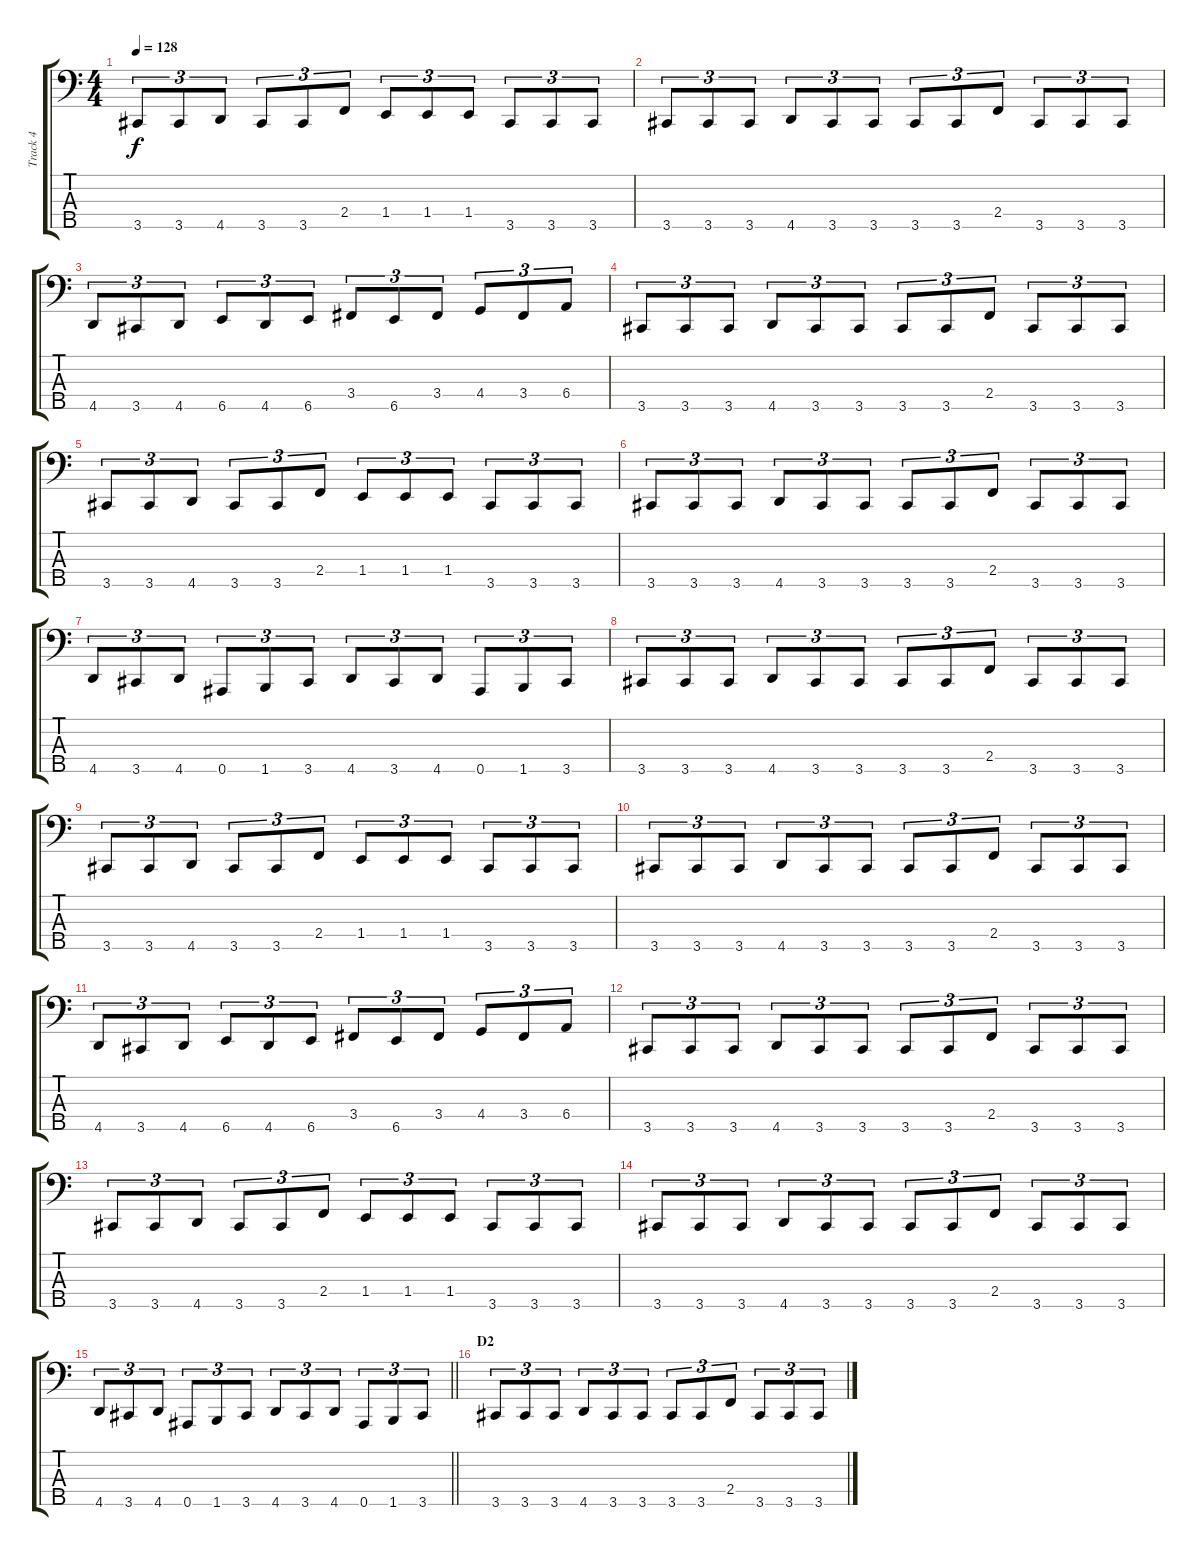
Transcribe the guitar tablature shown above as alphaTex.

\track ("Track 4" "Track 4") {instrument electricbassfinger}
\staff {score tabs}
\tuning (Gb2 Db2 Ab1 Eb1 Bb0) {hide}
\ts (4 4)
\tempo 128
\clef f4
\ks c
3.5.8{tu (3 2) dy f} 3.5.8{tu (3 2)} 4.5.8{tu (3 2)} 3.5.8{tu (3 2)} 3.5.8{tu (3 2)} 2.4.8{tu (3 2)} 1.4.8{tu (3 2)} 1.4.8{tu (3 2)} 1.4.8{tu (3 2)} 3.5.8{tu (3 2)} 3.5.8{tu (3 2)} 3.5.8{tu (3 2)} |
3.5.8{tu (3 2)} 3.5.8{tu (3 2)} 3.5.8{tu (3 2)} 4.5.8{tu (3 2)} 3.5.8{tu (3 2)} 3.5.8{tu (3 2)} 3.5.8{tu (3 2)} 3.5.8{tu (3 2)} 2.4.8{tu (3 2)} 3.5.8{tu (3 2)} 3.5.8{tu (3 2)} 3.5.8{tu (3 2)} |
4.5.8{tu (3 2)} 3.5.8{tu (3 2)} 4.5.8{tu (3 2)} 6.5.8{tu (3 2)} 4.5.8{tu (3 2)} 6.5.8{tu (3 2)} 3.4.8{tu (3 2)} 6.5.8{tu (3 2)} 3.4.8{tu (3 2)} 4.4.8{tu (3 2)} 3.4.8{tu (3 2)} 6.4.8{tu (3 2)} |
3.5.8{tu (3 2)} 3.5.8{tu (3 2)} 3.5.8{tu (3 2)} 4.5.8{tu (3 2)} 3.5.8{tu (3 2)} 3.5.8{tu (3 2)} 3.5.8{tu (3 2)} 3.5.8{tu (3 2)} 2.4.8{tu (3 2)} 3.5.8{tu (3 2)} 3.5.8{tu (3 2)} 3.5.8{tu (3 2)} |
3.5.8{tu (3 2)} 3.5.8{tu (3 2)} 4.5.8{tu (3 2)} 3.5.8{tu (3 2)} 3.5.8{tu (3 2)} 2.4.8{tu (3 2)} 1.4.8{tu (3 2)} 1.4.8{tu (3 2)} 1.4.8{tu (3 2)} 3.5.8{tu (3 2)} 3.5.8{tu (3 2)} 3.5.8{tu (3 2)} |
3.5.8{tu (3 2)} 3.5.8{tu (3 2)} 3.5.8{tu (3 2)} 4.5.8{tu (3 2)} 3.5.8{tu (3 2)} 3.5.8{tu (3 2)} 3.5.8{tu (3 2)} 3.5.8{tu (3 2)} 2.4.8{tu (3 2)} 3.5.8{tu (3 2)} 3.5.8{tu (3 2)} 3.5.8{tu (3 2)} |
4.5.8{tu (3 2)} 3.5.8{tu (3 2)} 4.5.8{tu (3 2)} 0.5.8{tu (3 2)} 1.5.8{tu (3 2)} 3.5.8{tu (3 2)} 4.5.8{tu (3 2)} 3.5.8{tu (3 2)} 4.5.8{tu (3 2)} 0.5.8{tu (3 2)} 1.5.8{tu (3 2)} 3.5.8{tu (3 2)} |
3.5.8{tu (3 2)} 3.5.8{tu (3 2)} 3.5.8{tu (3 2)} 4.5.8{tu (3 2)} 3.5.8{tu (3 2)} 3.5.8{tu (3 2)} 3.5.8{tu (3 2)} 3.5.8{tu (3 2)} 2.4.8{tu (3 2)} 3.5.8{tu (3 2)} 3.5.8{tu (3 2)} 3.5.8{tu (3 2)} |
3.5.8{tu (3 2)} 3.5.8{tu (3 2)} 4.5.8{tu (3 2)} 3.5.8{tu (3 2)} 3.5.8{tu (3 2)} 2.4.8{tu (3 2)} 1.4.8{tu (3 2)} 1.4.8{tu (3 2)} 1.4.8{tu (3 2)} 3.5.8{tu (3 2)} 3.5.8{tu (3 2)} 3.5.8{tu (3 2)} |
3.5.8{tu (3 2)} 3.5.8{tu (3 2)} 3.5.8{tu (3 2)} 4.5.8{tu (3 2)} 3.5.8{tu (3 2)} 3.5.8{tu (3 2)} 3.5.8{tu (3 2)} 3.5.8{tu (3 2)} 2.4.8{tu (3 2)} 3.5.8{tu (3 2)} 3.5.8{tu (3 2)} 3.5.8{tu (3 2)} |
4.5.8{tu (3 2)} 3.5.8{tu (3 2)} 4.5.8{tu (3 2)} 6.5.8{tu (3 2)} 4.5.8{tu (3 2)} 6.5.8{tu (3 2)} 3.4.8{tu (3 2)} 6.5.8{tu (3 2)} 3.4.8{tu (3 2)} 4.4.8{tu (3 2)} 3.4.8{tu (3 2)} 6.4.8{tu (3 2)} |
3.5.8{tu (3 2)} 3.5.8{tu (3 2)} 3.5.8{tu (3 2)} 4.5.8{tu (3 2)} 3.5.8{tu (3 2)} 3.5.8{tu (3 2)} 3.5.8{tu (3 2)} 3.5.8{tu (3 2)} 2.4.8{tu (3 2)} 3.5.8{tu (3 2)} 3.5.8{tu (3 2)} 3.5.8{tu (3 2)} |
3.5.8{tu (3 2)} 3.5.8{tu (3 2)} 4.5.8{tu (3 2)} 3.5.8{tu (3 2)} 3.5.8{tu (3 2)} 2.4.8{tu (3 2)} 1.4.8{tu (3 2)} 1.4.8{tu (3 2)} 1.4.8{tu (3 2)} 3.5.8{tu (3 2)} 3.5.8{tu (3 2)} 3.5.8{tu (3 2)} |
3.5.8{tu (3 2)} 3.5.8{tu (3 2)} 3.5.8{tu (3 2)} 4.5.8{tu (3 2)} 3.5.8{tu (3 2)} 3.5.8{tu (3 2)} 3.5.8{tu (3 2)} 3.5.8{tu (3 2)} 2.4.8{tu (3 2)} 3.5.8{tu (3 2)} 3.5.8{tu (3 2)} 3.5.8{tu (3 2)} |
\barLineRight lightlight
4.5.8{tu (3 2)} 3.5.8{tu (3 2)} 4.5.8{tu (3 2)} 0.5.8{tu (3 2)} 1.5.8{tu (3 2)} 3.5.8{tu (3 2)} 4.5.8{tu (3 2)} 3.5.8{tu (3 2)} 4.5.8{tu (3 2)} 0.5.8{tu (3 2)} 1.5.8{tu (3 2)} 3.5.8{tu (3 2)} |
\section ("" "D2")
3.5.8{tu (3 2)} 3.5.8{tu (3 2)} 3.5.8{tu (3 2)} 4.5.8{tu (3 2)} 3.5.8{tu (3 2)} 3.5.8{tu (3 2)} 3.5.8{tu (3 2)} 3.5.8{tu (3 2)} 2.4.8{tu (3 2)} 3.5.8{tu (3 2)} 3.5.8{tu (3 2)} 3.5.8{tu (3 2)}
